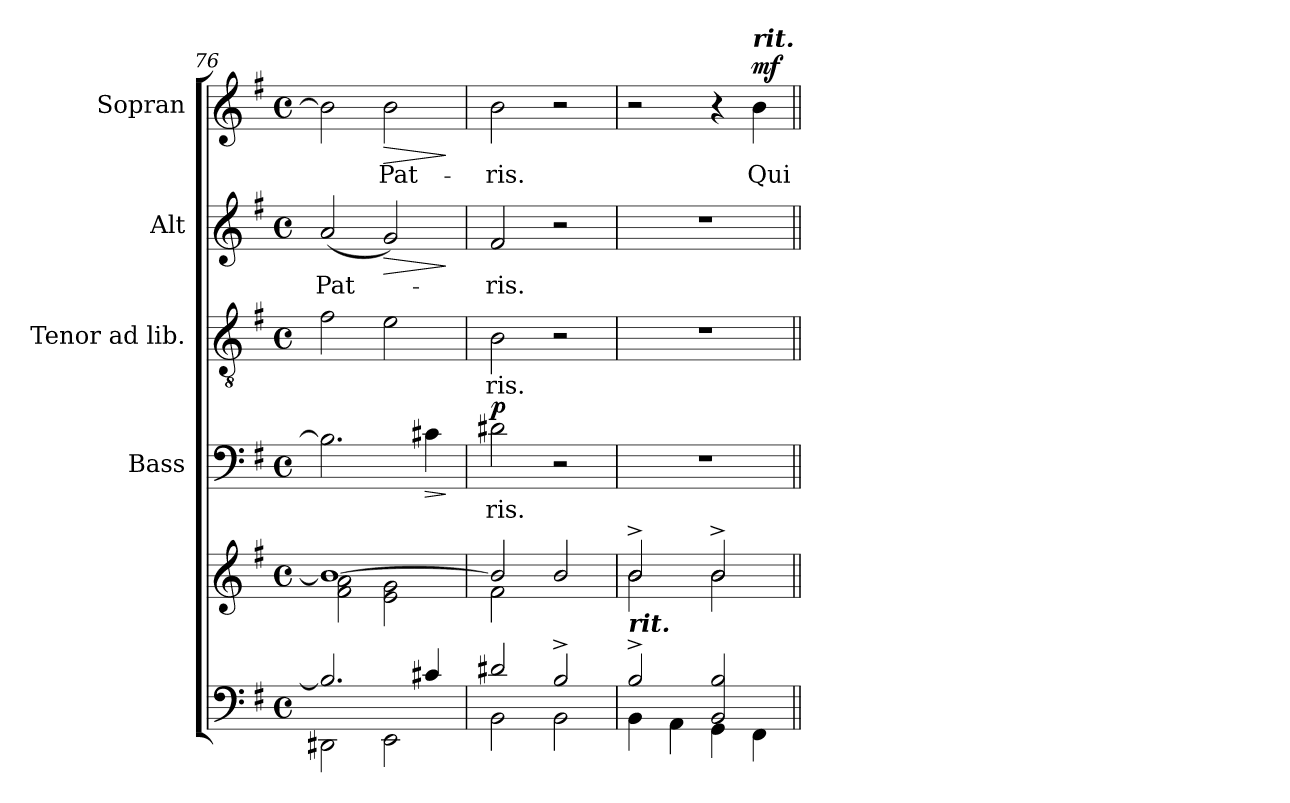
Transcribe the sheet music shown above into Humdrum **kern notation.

**kern	**kern	**kern	**text	**dynam	**kern	**text	**kern	**text	**dynam	**kern	**text	**dynam
*part5	*part5	*part4	*part4	*part4	*part3	*part3	*part2	*part2	*part2	*part1	*part1	*part1
*staff6	*staff5	*staff4	*staff4	*staff4	*staff3	*staff3	*staff2	*staff2	*staff2	*staff1	*staff1	*staff1
*	*	*I"Bass	*	*	*I"Tenor ad lib.	*	*I"Alt	*	*	*I"Sopran	*	*
*	*	*I'B.	*	*	*I'T.	*	*I'A.	*	*	*I'S.	*	*
*clefF4	*clefG2	*clefF4	*	*	*clefGv2	*	*clefG2	*	*	*clefG2	*	*
*k[f#]	*k[f#]	*k[f#]	*	*	*k[f#]	*	*k[f#]	*	*	*k[f#]	*	*
*G:	*G:	*G:	*	*	*G:	*	*G:	*	*	*G:	*	*
*M4/4	*M4/4	*M4/4	*	*	*M4/4	*	*M4/4	*	*	*M4/4	*	*
*met(c)	*met(c)	*met(c)	*	*	*met(c)	*	*met(c)	*	*	*met(c)	*	*
=76	=76	=76	=76	=76	=76	=76	=76	=76	=76	=76	=76	=76
*^	*^	*	*	*	*	*	*	*	*	*	*	*
!	!	!	!	!	!	!	!	!	!	!LO:LY:b	!	!	!	!
2.B/]	2DD#X\	1b_	2f#\ 2a\	2.B\]	.	.	2f#\	.	(<2a/	Pat-	.	2b\]	.	.
!	!	!	!	!	!	!	!	!	!	!	!LO:HP:b	!	!LO:LY:b	!LO:HP:b
.	2EE\	.	2e\ 2g\	.	.	.	2e\	.	2g/)	.	>	2b\	Pat-	>
!	!	!	!	!	!	!LO:HP:b	!	!	!	!	!	!	!	!
4c#X/	.	.	.	4c#X\	.	>	.	.	.	.	.	.	.	.
*v	*v	*	*	*	*	*	*	*	*	*	*	*	*	*
*	*v	*v	*	*	*	*	*	*	*	*	*	*	*
.	.	.	.	]	.	.	.	.	]	.	.	]
!!LO:LB:g=z
=77	=77	=77	=77	=77	=77	=77	=77	=77	=77	=77	=77	=77
*^	*^	*	*	*	*	*	*	*	*	*	*	*
!	!	!	!	!	!LO:LY:b	!LO:DY:a	!	!LO:LY:b	!	!LO:LY:b	!	!	!LO:LY:b	!
2d#X/	2BB\	2b/]	2f#\	2d#X\	-ris.	p	2B\	-ris.	2f#/	-ris.	.	2b\	-ris.	.
2B^>/	2BB\	2b/	2ryy	2r	.	.	2r	.	2r	.	.	2r	.	.
=78	=78	=78	=78	=78	=78	=78	=78	=78	=78	=78	=78	=78	=78	=78
!	!	!LO:TX:b:Bi:t=rit.	!	!	!	!	!	!	!	!	!	!	!	!
2B^>/	4BB\	2b^>/	2b\	1r	.	.	1r	.	1r	.	.	2r	.	.
.	4AA\	.	.	.	.	.	.	.	.	.	.	.	.	.
2BB/ 2B/	4GG\	2b^>/	2b\	.	.	.	.	.	.	.	.	4r	.	.
!	!	!	!	!	!	!	!	!	!	!	!	!LO:TX:a:Bi:t=rit.	!	!
!	!	!	!	!	!	!	!	!	!	!	!	!	!LO:LY:b	!LO:DY:a
.	4FF#\	.	.	.	.	.	.	.	.	.	.	4b\	Qui	mf
*v	*v	*	*	*	*	*	*	*	*	*	*	*	*	*
*	*v	*v	*	*	*	*	*	*	*	*	*	*	*
=||	=||	=||	=||	=||	=||	=||	=||	=||	=||	=||	=||	=||
*-	*-	*-	*-	*-	*-	*-	*-	*-	*-	*-	*-	*-
